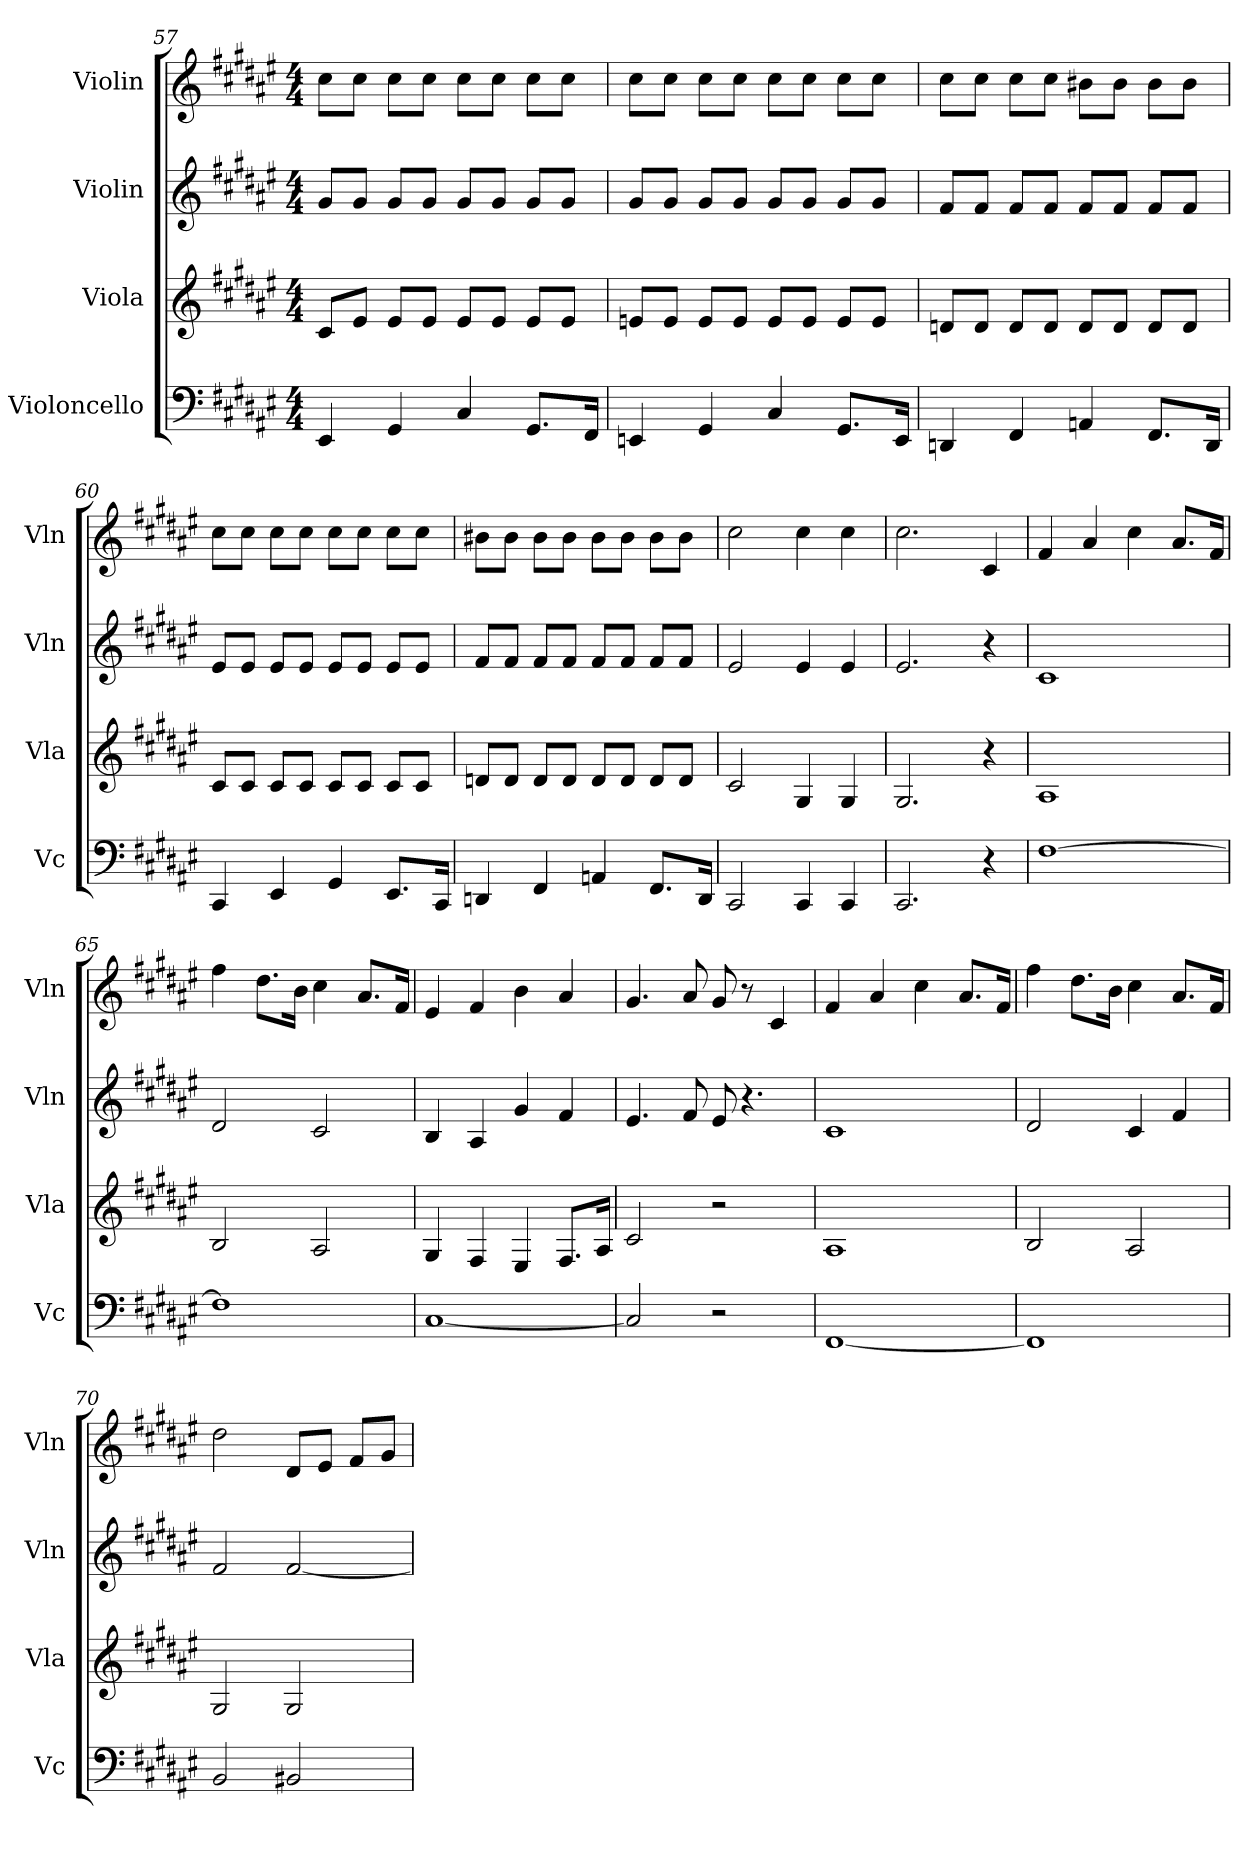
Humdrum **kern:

**kern	**kern	**kern	**kern
*part4	*part3	*part2	*part1
*staff4	*staff3	*staff2	*staff1
*I"Violoncello	*I"Viola	*I"Violin	*I"Violin
*I'Vc	*I'Vla	*I'Vln	*I'Vln
!!LO:PB:g=z
*clefF4	*clefG2	*clefG2	*clefG2
*k[f#c#g#d#a#e#]	*k[f#c#g#d#a#e#]	*k[f#c#g#d#a#e#]	*k[f#c#g#d#a#e#]
*M4/4	*M4/4	*M4/4	*M4/4
=57	=57	=57	=57
4EE#/	8c#/L	8g#/L	8cc#\L
.	8e#/J	8g#/J	8cc#\J
4GG#/	8e#/L	8g#/L	8cc#\L
.	8e#/J	8g#/J	8cc#\J
4C#/	8e#/L	8g#/L	8cc#\L
.	8e#/J	8g#/J	8cc#\J
8.GG#/L	8e#/L	8g#/L	8cc#\L
.	8e#/J	8g#/J	8cc#\J
16FF#/Jk	.	.	.
=58	=58	=58	=58
4EEn/	8en/L	8g#/L	8cc#\L
.	8e/J	8g#/J	8cc#\J
4GG#/	8e/L	8g#/L	8cc#\L
.	8e/J	8g#/J	8cc#\J
4C#/	8e/L	8g#/L	8cc#\L
.	8e/J	8g#/J	8cc#\J
8.GG#/L	8e/L	8g#/L	8cc#\L
.	8e/J	8g#/J	8cc#\J
16EE/Jk	.	.	.
=59	=59	=59	=59
4DDn/	8dn/L	8f#/L	8cc#\L
.	8d/J	8f#/J	8cc#\J
4FF#/	8d/L	8f#/L	8cc#\L
.	8d/J	8f#/J	8cc#\J
4AAn/	8d/L	8f#/L	8b#X\L
.	8d/J	8f#/J	8b#\J
8.FF#/L	8d/L	8f#/L	8b#\L
.	8d/J	8f#/J	8b#\J
16DD/Jk	.	.	.
=60	=60	=60	=60
4CC#/	8c#/L	8e#/L	8cc#\L
.	8c#/J	8e#/J	8cc#\J
4EE#/	8c#/L	8e#/L	8cc#\L
.	8c#/J	8e#/J	8cc#\J
4GG#/	8c#/L	8e#/L	8cc#\L
.	8c#/J	8e#/J	8cc#\J
8.EE#/L	8c#/L	8e#/L	8cc#\L
.	8c#/J	8e#/J	8cc#\J
16CC#/Jk	.	.	.
!!LO:LB:g=z
=61	=61	=61	=61
4DDn/	8dn/L	8f#/L	8b#X\L
.	8d/J	8f#/J	8b#\J
4FF#/	8d/L	8f#/L	8b#\L
.	8d/J	8f#/J	8b#\J
4AAn/	8d/L	8f#/L	8b#\L
.	8d/J	8f#/J	8b#\J
8.FF#/L	8d/L	8f#/L	8b#\L
.	8d/J	8f#/J	8b#\J
16DD/Jk	.	.	.
=62	=62	=62	=62
2CC#/	2c#/	2e#/	2cc#\
4CC#/	4G#/	4e#/	4cc#\
4CC#/	4G#/	4e#/	4cc#\
=63	=63	=63	=63
2.CC#/	2.G#/	2.e#/	2.cc#\
4r	4r	4r	4c#/
=64	=64	=64	=64
[1F#	1A#	1c#	4f#/
.	.	.	4a#/
.	.	.	4cc#\
.	.	.	8.a#/L
.	.	.	16f#/Jk
=65	=65	=65	=65
1F#]	2B/	2d#/	4ff#\
.	.	.	8.dd#\L
.	.	.	16b\Jk
.	2A#/	2c#/	4cc#\
.	.	.	8.a#/L
.	.	.	16f#/Jk
=66	=66	=66	=66
[1C#	4G#/	4B/	4e#/
.	4F#/	4A#/	4f#/
.	4E#/	4g#/	4b\
.	8.F#/L	4f#/	4a#/
.	16A#/Jk	.	.
!!LO:LB:g=z
=67	=67	=67	=67
2C#/]	2c#/	4.e#/	4.g#/
.	.	8f#/	8a#/
2r	2r	8e#/	8g#/
.	.	4.r	8r
.	.	.	4c#/
=68	=68	=68	=68
[1FF#	1A#	1c#	4f#/
.	.	.	4a#/
.	.	.	4cc#\
.	.	.	8.a#/L
.	.	.	16f#/Jk
=69	=69	=69	=69
1FF#]	2B/	2d#/	4ff#\
.	.	.	8.dd#\L
.	.	.	16b\Jk
.	2A#/	4c#/	4cc#\
.	.	4f#/	8.a#/L
.	.	.	16f#/Jk
=70	=70	=70	=70
2BB/	2G#/	2f#/	2dd#\
2BB#X/	2G#/	[2f#/	8d#/L
.	.	.	8e#/J
.	.	.	8f#/L
.	.	.	8g#/J
=	=	=	=
*-	*-	*-	*-
